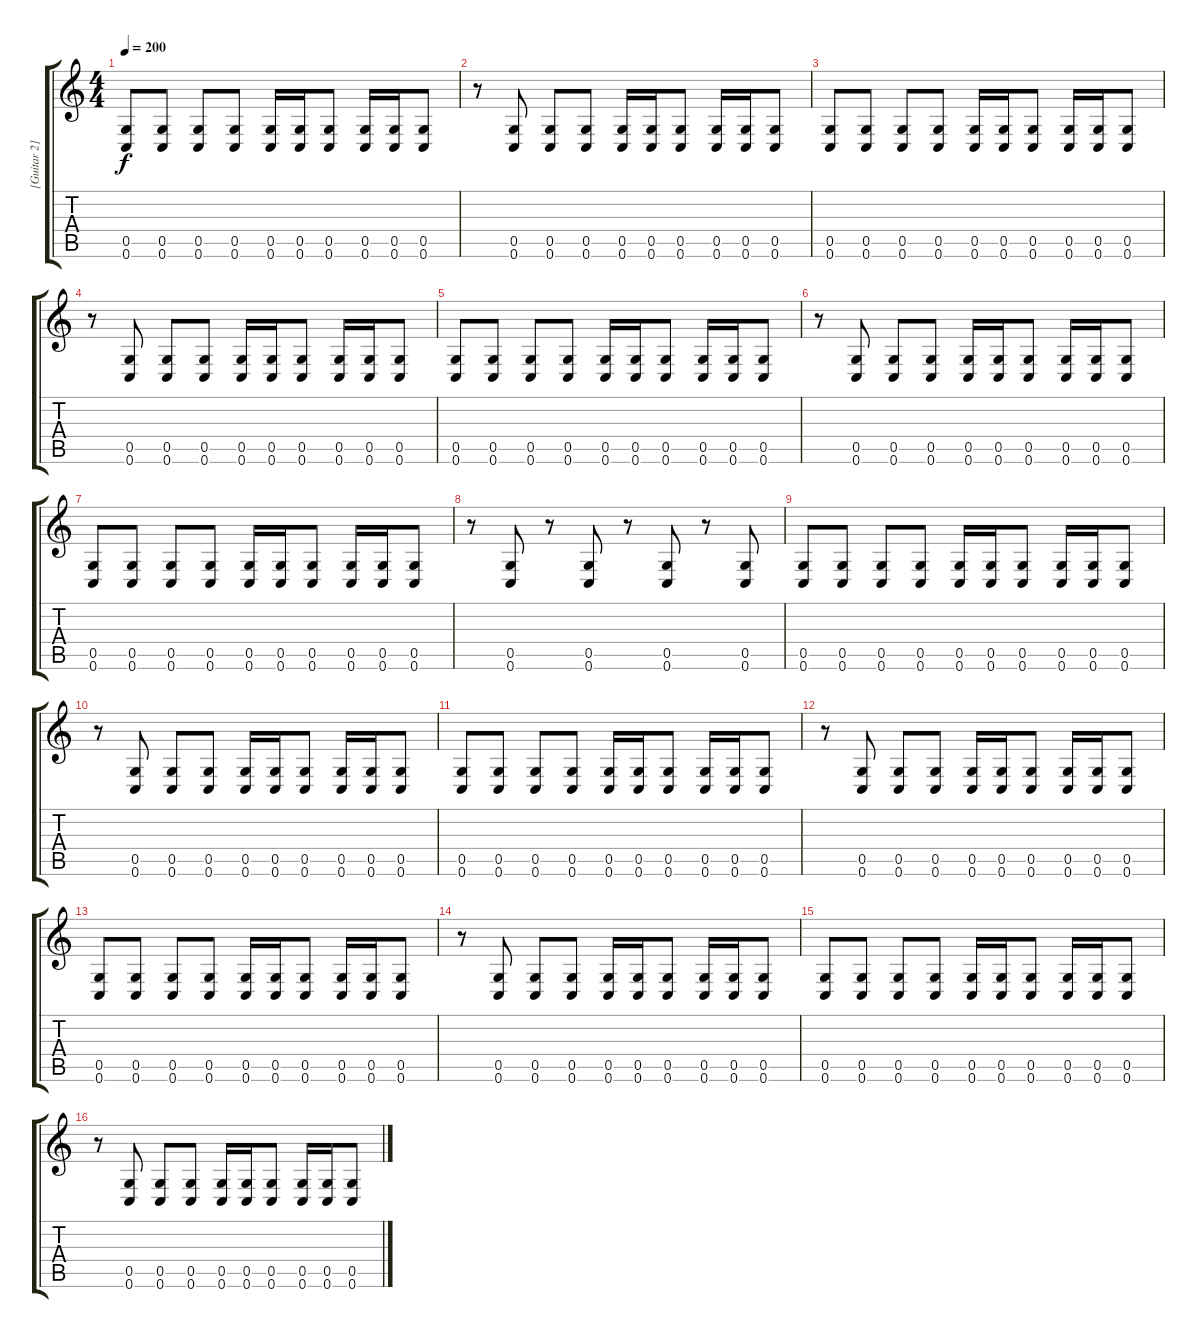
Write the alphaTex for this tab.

\track ("[Guitar 2]" "[Guitar 2]") {instrument distortionguitar}
\staff {score tabs}
\tuning (D4 A3 F3 C3 G2 C2) {hide}
\ts (4 4)
\tempo 200
\clef g2
\ks c
(0.5 0.6).8{dy f} (0.5 0.6).8 (0.5 0.6).8 (0.5 0.6).8 (0.5 0.6).16 (0.5 0.6).16 (0.5 0.6).8 (0.5 0.6).16 (0.5 0.6).16 (0.5 0.6).8 |
r.8 (0.5 0.6).8 (0.5 0.6).8 (0.5 0.6).8 (0.5 0.6).16 (0.5 0.6).16 (0.5 0.6).8 (0.5 0.6).16 (0.5 0.6).16 (0.5 0.6).8 |
(0.5 0.6).8 (0.5 0.6).8 (0.5 0.6).8 (0.5 0.6).8 (0.5 0.6).16 (0.5 0.6).16 (0.5 0.6).8 (0.5 0.6).16 (0.5 0.6).16 (0.5 0.6).8 |
r.8 (0.5 0.6).8 (0.5 0.6).8 (0.5 0.6).8 (0.5 0.6).16 (0.5 0.6).16 (0.5 0.6).8 (0.5 0.6).16 (0.5 0.6).16 (0.5 0.6).8 |
(0.5 0.6).8 (0.5 0.6).8 (0.5 0.6).8 (0.5 0.6).8 (0.5 0.6).16 (0.5 0.6).16 (0.5 0.6).8 (0.5 0.6).16 (0.5 0.6).16 (0.5 0.6).8 |
r.8 (0.5 0.6).8 (0.5 0.6).8 (0.5 0.6).8 (0.5 0.6).16 (0.5 0.6).16 (0.5 0.6).8 (0.5 0.6).16 (0.5 0.6).16 (0.5 0.6).8 |
(0.5 0.6).8 (0.5 0.6).8 (0.5 0.6).8 (0.5 0.6).8 (0.5 0.6).16 (0.5 0.6).16 (0.5 0.6).8 (0.5 0.6).16 (0.5 0.6).16 (0.5 0.6).8 |
r.8 (0.5 0.6).8 r.8 (0.5 0.6).8 r.8 (0.5 0.6).8 r.8 (0.5 0.6).8 |
(0.5 0.6).8 (0.5 0.6).8 (0.5 0.6).8 (0.5 0.6).8 (0.5 0.6).16 (0.5 0.6).16 (0.5 0.6).8 (0.5 0.6).16 (0.5 0.6).16 (0.5 0.6).8 |
r.8 (0.5 0.6).8 (0.5 0.6).8 (0.5 0.6).8 (0.5 0.6).16 (0.5 0.6).16 (0.5 0.6).8 (0.5 0.6).16 (0.5 0.6).16 (0.5 0.6).8 |
(0.5 0.6).8 (0.5 0.6).8 (0.5 0.6).8 (0.5 0.6).8 (0.5 0.6).16 (0.5 0.6).16 (0.5 0.6).8 (0.5 0.6).16 (0.5 0.6).16 (0.5 0.6).8 |
r.8 (0.5 0.6).8 (0.5 0.6).8 (0.5 0.6).8 (0.5 0.6).16 (0.5 0.6).16 (0.5 0.6).8 (0.5 0.6).16 (0.5 0.6).16 (0.5 0.6).8 |
(0.5 0.6).8 (0.5 0.6).8 (0.5 0.6).8 (0.5 0.6).8 (0.5 0.6).16 (0.5 0.6).16 (0.5 0.6).8 (0.5 0.6).16 (0.5 0.6).16 (0.5 0.6).8 |
r.8 (0.5 0.6).8 (0.5 0.6).8 (0.5 0.6).8 (0.5 0.6).16 (0.5 0.6).16 (0.5 0.6).8 (0.5 0.6).16 (0.5 0.6).16 (0.5 0.6).8 |
(0.5 0.6).8 (0.5 0.6).8 (0.5 0.6).8 (0.5 0.6).8 (0.5 0.6).16 (0.5 0.6).16 (0.5 0.6).8 (0.5 0.6).16 (0.5 0.6).16 (0.5 0.6).8 |
r.8 (0.5 0.6).8 (0.5 0.6).8 (0.5 0.6).8 (0.5 0.6).16 (0.5 0.6).16 (0.5 0.6).8 (0.5 0.6).16 (0.5 0.6).16 (0.5 0.6).8
